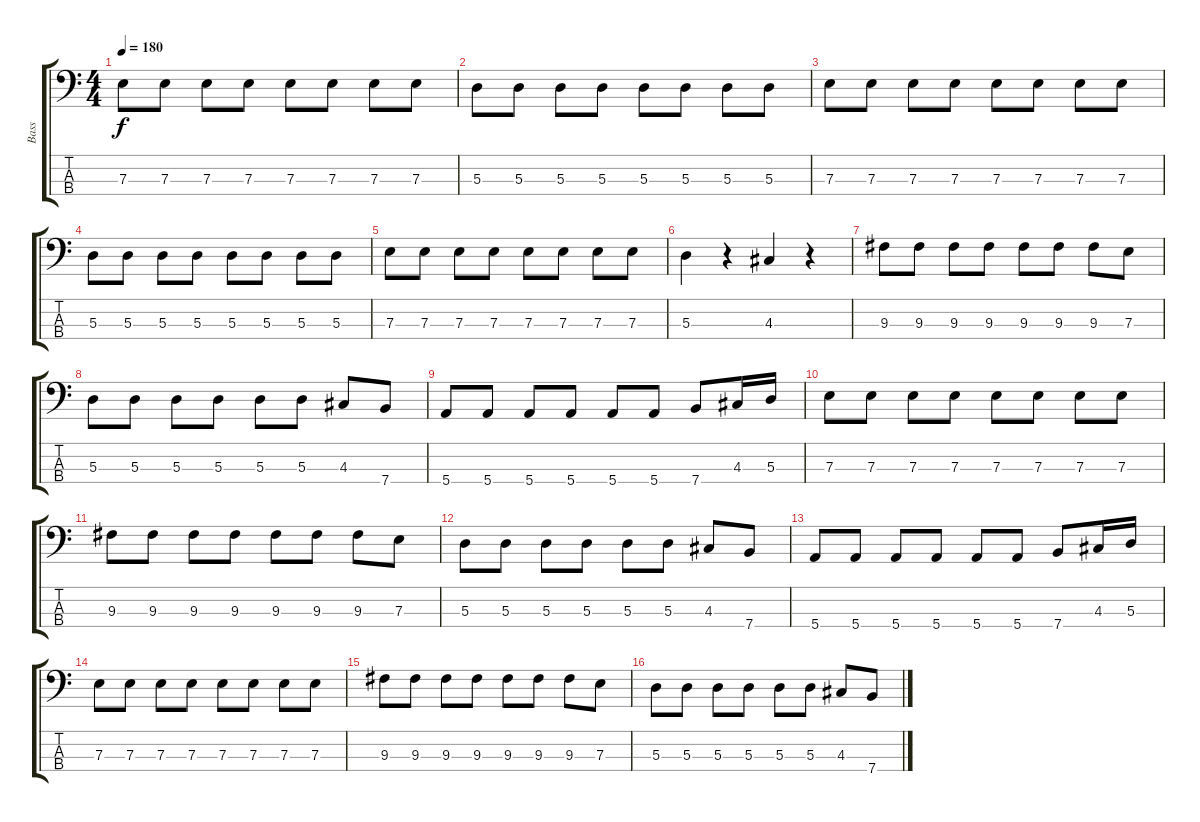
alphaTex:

\track ("Bass" "Bass") {instrument electricbasspick}
\staff {score tabs}
\tuning (G2 D2 A1 E1) {hide}
\ts (4 4)
\tempo 180
\clef f4
\ks c
7.3.8{dy f} 7.3.8 7.3.8 7.3.8 7.3.8 7.3.8 7.3.8 7.3.8 |
5.3.8 5.3.8 5.3.8 5.3.8 5.3.8 5.3.8 5.3.8 5.3.8 |
7.3.8 7.3.8 7.3.8 7.3.8 7.3.8 7.3.8 7.3.8 7.3.8 |
5.3.8 5.3.8 5.3.8 5.3.8 5.3.8 5.3.8 5.3.8 5.3.8 |
7.3.8 7.3.8 7.3.8 7.3.8 7.3.8 7.3.8 7.3.8 7.3.8 |
5.3.4 r.4 4.3.4 r.4 |
9.3.8 9.3.8 9.3.8 9.3.8 9.3.8 9.3.8 9.3.8 7.3.8 |
5.3.8 5.3.8 5.3.8 5.3.8 5.3.8 5.3.8 4.3.8 7.4.8 |
5.4.8 5.4.8 5.4.8 5.4.8 5.4.8 5.4.8 7.4.8 4.3.16 5.3.16 |
7.3.8 7.3.8 7.3.8 7.3.8 7.3.8 7.3.8 7.3.8 7.3.8 |
9.3.8 9.3.8 9.3.8 9.3.8 9.3.8 9.3.8 9.3.8 7.3.8 |
5.3.8 5.3.8 5.3.8 5.3.8 5.3.8 5.3.8 4.3.8 7.4.8 |
5.4.8 5.4.8 5.4.8 5.4.8 5.4.8 5.4.8 7.4.8 4.3.16 5.3.16 |
7.3.8 7.3.8 7.3.8 7.3.8 7.3.8 7.3.8 7.3.8 7.3.8 |
9.3.8 9.3.8 9.3.8 9.3.8 9.3.8 9.3.8 9.3.8 7.3.8 |
5.3.8 5.3.8 5.3.8 5.3.8 5.3.8 5.3.8 4.3.8 7.4.8
